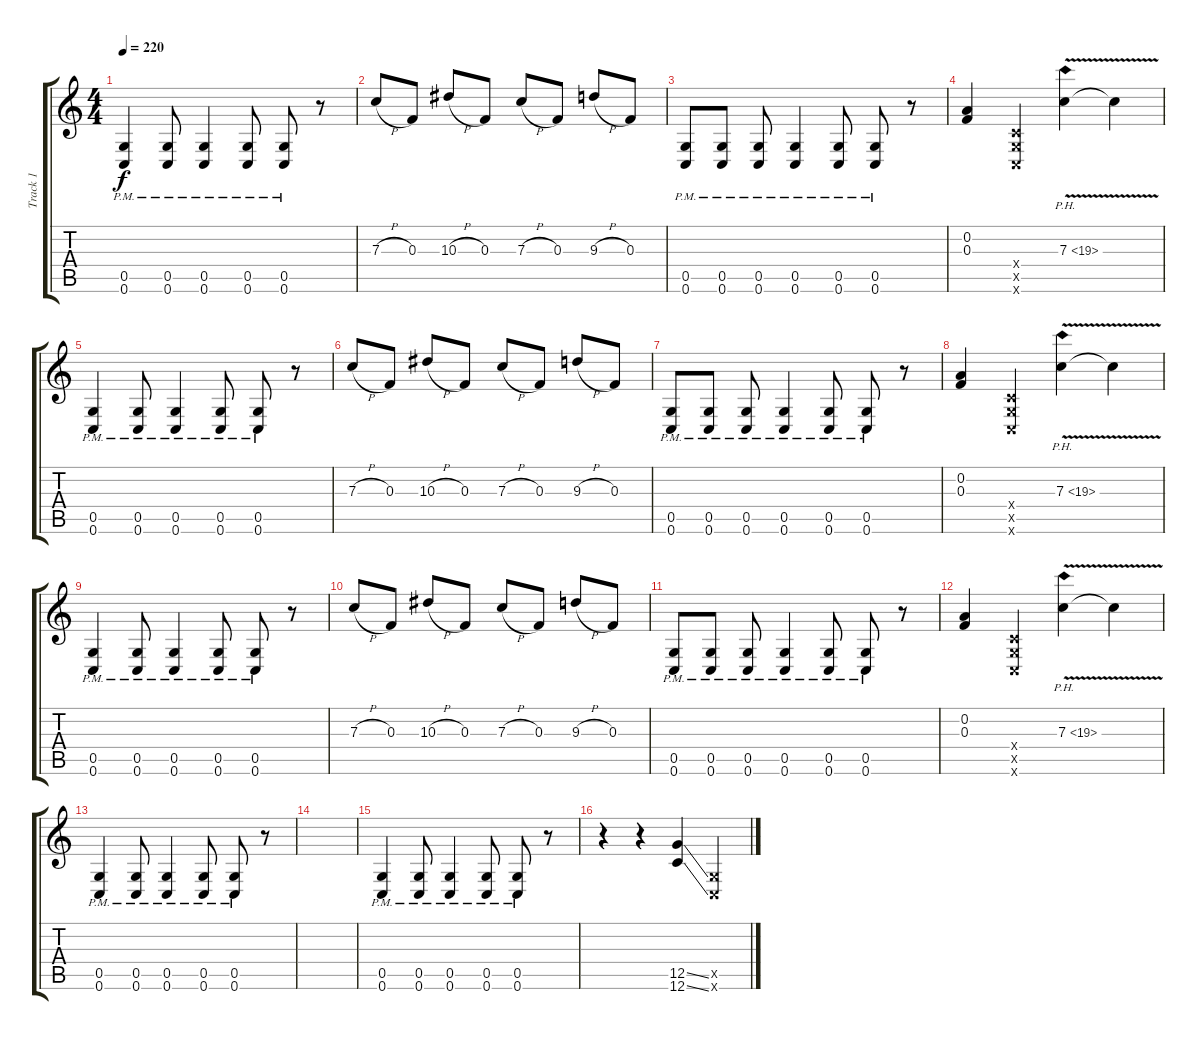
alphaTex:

\track ("Track 1" "Track 1") {instrument distortionguitar}
\staff {score tabs}
\tuning (D4 A3 F3 C3 G2 C2) {hide}
\ts (4 4)
\tempo 220
\clef g2
\ks c
(0.5{pm} 0.6{pm}).4{dy f} (0.5{pm} 0.6{pm}).8 (0.5{pm} 0.6{pm}).4 (0.5{pm} 0.6{pm}).8 (0.5{pm} 0.6{pm}).8 r.8 |
7.3{h}.8 0.3.8 10.3{h}.8 0.3.8 7.3{h}.8 0.3.8 9.3{h}.8 0.3.8 |
(0.5{pm} 0.6{pm}).8 (0.5{pm} 0.6{pm}).8 (0.5{pm} 0.6{pm}).8 (0.5{pm} 0.6{pm}).4 (0.5{pm} 0.6{pm}).8 (0.5{pm} 0.6{pm}).8 r.8 |
(0.2 0.3).4 (0.4{x} 0.5{x} 0.6{x}).4 7.3{ph 12 v}.4 7.3{t}.4 |
(0.5{pm} 0.6{pm}).4 (0.5{pm} 0.6{pm}).8 (0.5{pm} 0.6{pm}).4 (0.5{pm} 0.6{pm}).8 (0.5{pm} 0.6{pm}).8 r.8 |
7.3{h}.8 0.3.8 10.3{h}.8 0.3.8 7.3{h}.8 0.3.8 9.3{h}.8 0.3.8 |
(0.5{pm} 0.6{pm}).8 (0.5{pm} 0.6{pm}).8 (0.5{pm} 0.6{pm}).8 (0.5{pm} 0.6{pm}).4 (0.5{pm} 0.6{pm}).8 (0.5{pm} 0.6{pm}).8 r.8 |
(0.2 0.3).4 (0.4{x} 0.5{x} 0.6{x}).4 7.3{ph 12 v}.4 7.3{t}.4 |
(0.5{pm} 0.6{pm}).4 (0.5{pm} 0.6{pm}).8 (0.5{pm} 0.6{pm}).4 (0.5{pm} 0.6{pm}).8 (0.5{pm} 0.6{pm}).8 r.8 |
7.3{h}.8 0.3.8 10.3{h}.8 0.3.8 7.3{h}.8 0.3.8 9.3{h}.8 0.3.8 |
(0.5{pm} 0.6{pm}).8 (0.5{pm} 0.6{pm}).8 (0.5{pm} 0.6{pm}).8 (0.5{pm} 0.6{pm}).4 (0.5{pm} 0.6{pm}).8 (0.5{pm} 0.6{pm}).8 r.8 |
(0.2 0.3).4 (0.4{x} 0.5{x} 0.6{x}).4 7.3{ph 12 v}.4 7.3{t}.4 |
(0.5{pm} 0.6{pm}).4 (0.5{pm} 0.6{pm}).8 (0.5{pm} 0.6{pm}).4 (0.5{pm} 0.6{pm}).8 (0.5{pm} 0.6{pm}).8 r.8 |
|
(0.5{pm} 0.6{pm}).4 (0.5{pm} 0.6{pm}).8 (0.5{pm} 0.6{pm}).4 (0.5{pm} 0.6{pm}).8 (0.5{pm} 0.6{pm}).8 r.8 |
r.4 r.4 (12.5{ss} 12.6{ss}).4 (0.5{x} 0.6{x}).4
